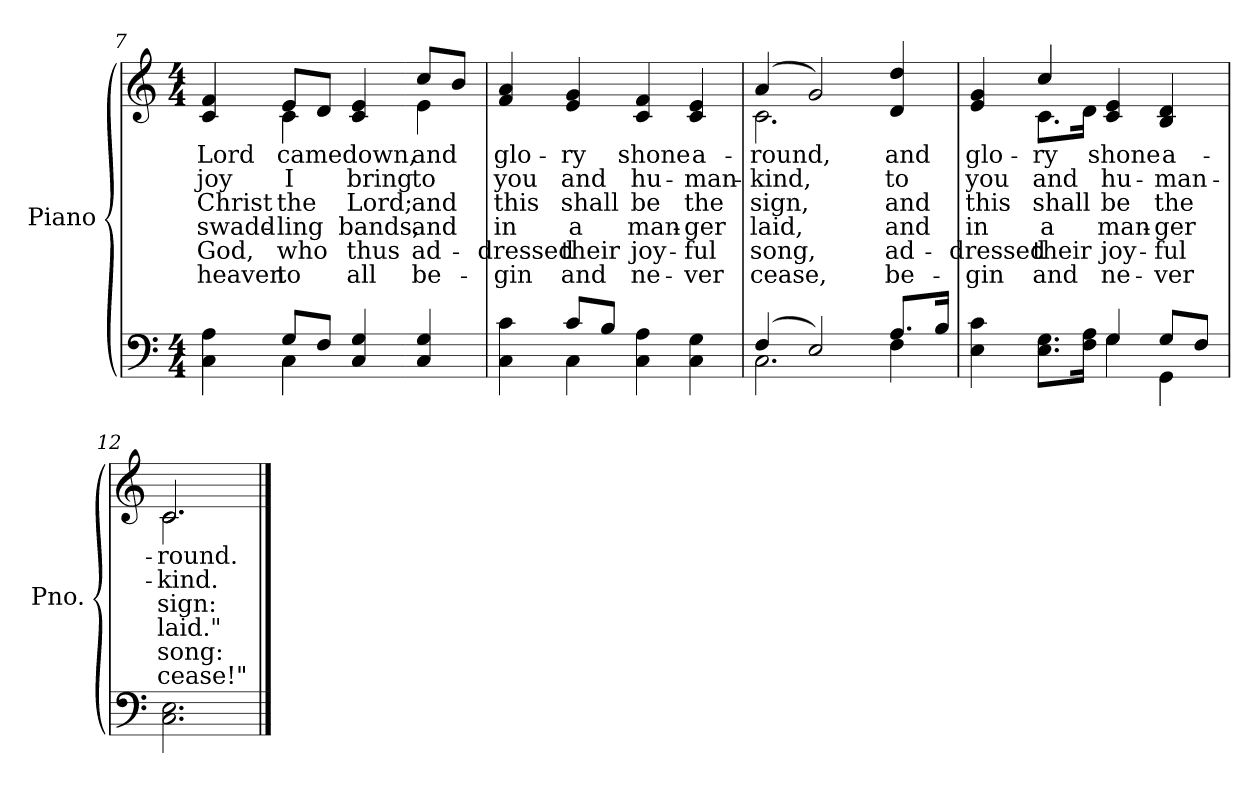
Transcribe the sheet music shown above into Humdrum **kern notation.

**kern	**kern	**text	**text	**text	**text	**text	**text
*part2	*part1	*part1	*part1	*part1	*part1	*part1	*part1
*staff2	*staff1	*staff1	*staff1	*staff1	*staff1	*staff1	*staff1
*I"Piano	*I"Piano	*	*	*	*	*	*
*I'Pno.	*I'Pno.	*	*	*	*	*	*
!!LO:LB:g=z
*clefF4	*clefG2	*	*	*	*	*	*
*k[]	*k[]	*	*	*	*	*	*
*C:	*C:	*	*	*	*	*	*
*M4/4	*M4/4	*	*	*	*	*	*
=7	=7	=7	=7	=7	=7	=7	=7
*^	*	*	*	*	*	*	*
!	!	!	!LO:LY:b:color=#000000	!LO:LY:b:color=#000000	!LO:LY:b:color=#000000	!LO:LY:b:color=#000000	!LO:LY:b:color=#000000	!LO:LY:b:color=#000000
*	*	*^	*	*	*	*	*	*
4Ci\ 4Ai	4ryy	4ci/ 4fi	4ryy	Lord	joy	Christ	swadd-	-God,	heaven
!	!	!	!	!LO:LY:b:color=#000000	!LO:LY:b:color=#000000	!LO:LY:b:color=#000000	!LO:LY:b:color=#000000	!LO:LY:b:color=#000000	!LO:LY:b:color=#000000
8Gi/L	4Ci\	8ei/L	4ci\	came	I	the	ling	who	to
8Fi/J	.	8di/J	.	.	.	.	.	.	.
!	!	!	!	!LO:LY:b:color=#000000	!LO:LY:b:color=#000000	!LO:LY:b:color=#000000	!LO:LY:b:color=#000000	!LO:LY:b:color=#000000	!LO:LY:b:color=#000000
4Ci/ 4Gi	4ryy	4ci/ 4ei	4ryy	down,	bring	Lord;	bands,	thus	all
*v	*v	*	*	*	*	*	*	*	*
=8-	=8-	=8-	=8-	=8-	=8-	=8-	=8-	=8-
*^	*	*	*	*	*	*	*	*
!	!	!	!	!LO:LY:b:color=#000000	!LO:LY:b:color=#000000	!LO:LY:b:color=#000000	!LO:LY:b:color=#000000	!LO:LY:b:color=#000000	!LO:LY:b:color=#000000
*v	*v	*	*	*	*	*	*	*	*
4Ci/ 4Gi	8cci/L	4ei\	and	to	and	and	ad-	-be-
.	8bi/J	.	.	.	.	.	.	.
*	*v	*v	*	*	*	*	*	*
=9	=9	=9	=9	=9	=9	=9	=9
*^	*	*	*	*	*	*	*
!	!	!	!LO:LY:b:color=#000000	!LO:LY:b:color=#000000	!LO:LY:b:color=#000000	!LO:LY:b:color=#000000	!LO:LY:b:color=#000000	!LO:LY:b:color=#000000
4Ci\ 4ci	4ryy	4fi/ 4ai	glo-	you	-this	in	dressed	gin
!	!	!	!LO:LY:b:color=#000000	!LO:LY:b:color=#000000	!LO:LY:b:color=#000000	!LO:LY:b:color=#000000	!LO:LY:b:color=#000000	!LO:LY:b:color=#000000
8ci/L	4Ci\	4ei/ 4gi	-ry	and	shall	a	their	and
8Bi/J	.	.	.	.	.	.	.	.
!	!	!	!LO:LY:b:color=#000000	!LO:LY:b:color=#000000	!LO:LY:b:color=#000000	!LO:LY:b:color=#000000	!LO:LY:b:color=#000000	!LO:LY:b:color=#000000
4Ci\ 4Ai	2ryy	4ci/ 4fi	shone	hu-	be	man-	-joy-	-ne-
!	!	!	!LO:LY:b:color=#000000	!LO:LY:b:color=#000000	!LO:LY:b:color=#000000	!LO:LY:b:color=#000000	!LO:LY:b:color=#000000	!LO:LY:b:color=#000000
4Ci\ 4Gi	.	4ci/ 4ei	a-	-man-	-the	ger	ful	ver
!!LO:LB:g=z
=10	=10	=10	=10	=10	=10	=10	=10	=10
!	!	!	!LO:LY:b:color=#000000	!LO:LY:b:color=#000000	!LO:LY:b:color=#000000	!LO:LY:b:color=#000000	!LO:LY:b:color=#000000	!LO:LY:b:color=#000000
*	*	*^	*	*	*	*	*	*
(4Fi/	2.Ci\	(4ai/	2.ci\	-round,	-kind,	sign,	laid,	song,	cease,
2Ei/)	.	2gi/)	.	.	.	.	.	.	.
!	!	!	!	!LO:LY:b:color=#000000	!LO:LY:b:color=#000000	!LO:LY:b:color=#000000	!LO:LY:b:color=#000000	!LO:LY:b:color=#000000	!LO:LY:b:color=#000000
8.Ai/L	4Fi\	4di/ 4ddi	4ryy	and	to	and	and	ad-	-be-
16Bi/Jk	.	.	.	.	.	.	.	.	.
=11	=11	=11	=11	=11	=11	=11	=11	=11	=11
!	!	!	!	!LO:LY:b:color=#000000	!LO:LY:b:color=#000000	!LO:LY:b:color=#000000	!LO:LY:b:color=#000000	!LO:LY:b:color=#000000	!LO:LY:b:color=#000000
4Ei\ 4ci	2ryy	4ei/ 4gi	4ryy	glo-	you	-this	in	dressed	gin
!	!	!	!	!LO:LY:b:color=#000000	!LO:LY:b:color=#000000	!LO:LY:b:color=#000000	!LO:LY:b:color=#000000	!LO:LY:b:color=#000000	!LO:LY:b:color=#000000
8.Ei\ 8.Gi\L	.	4cci/	8.ci\L	-ry	and	shall	a	their	and
16Fi\ 16Ai\Jk	.	.	16di\Jk	.	.	.	.	.	.
!	!	!	!	!LO:LY:b:color=#000000	!LO:LY:b:color=#000000	!LO:LY:b:color=#000000	!LO:LY:b:color=#000000	!LO:LY:b:color=#000000	!LO:LY:b:color=#000000
4Gi/	4Gi\	4ci/ 4ei	2ryy	shone	hu-	be	man-	-joy-	-ne-
!	!	!	!	!LO:LY:b:color=#000000	!LO:LY:b:color=#000000	!LO:LY:b:color=#000000	!LO:LY:b:color=#000000	!LO:LY:b:color=#000000	!LO:LY:b:color=#000000
8Gi/L	4GGi\	4Bi/ 4di	.	a-	-man-	-the	ger	ful	ver
8Fi/J	.	.	.	.	.	.	.	.	.
*v	*v	*	*	*	*	*	*	*	*
=12	=12	=12	=12	=12	=12	=12	=12	=12
!	!	!	!LO:LY:b:color=#000000	!LO:LY:b:color=#000000	!LO:LY:b:color=#000000	!LO:LY:b:color=#000000	!LO:LY:b:color=#000000	!LO:LY:b:color=#000000
2.Ci\ 2.Ei	2.ci/	2.ci\	-round.	-kind.	sign:	laid."	song:	cease!"
*	*v	*v	*	*	*	*	*	*
==	==	==	==	==	==	==	==
*-	*-	*-	*-	*-	*-	*-	*-
